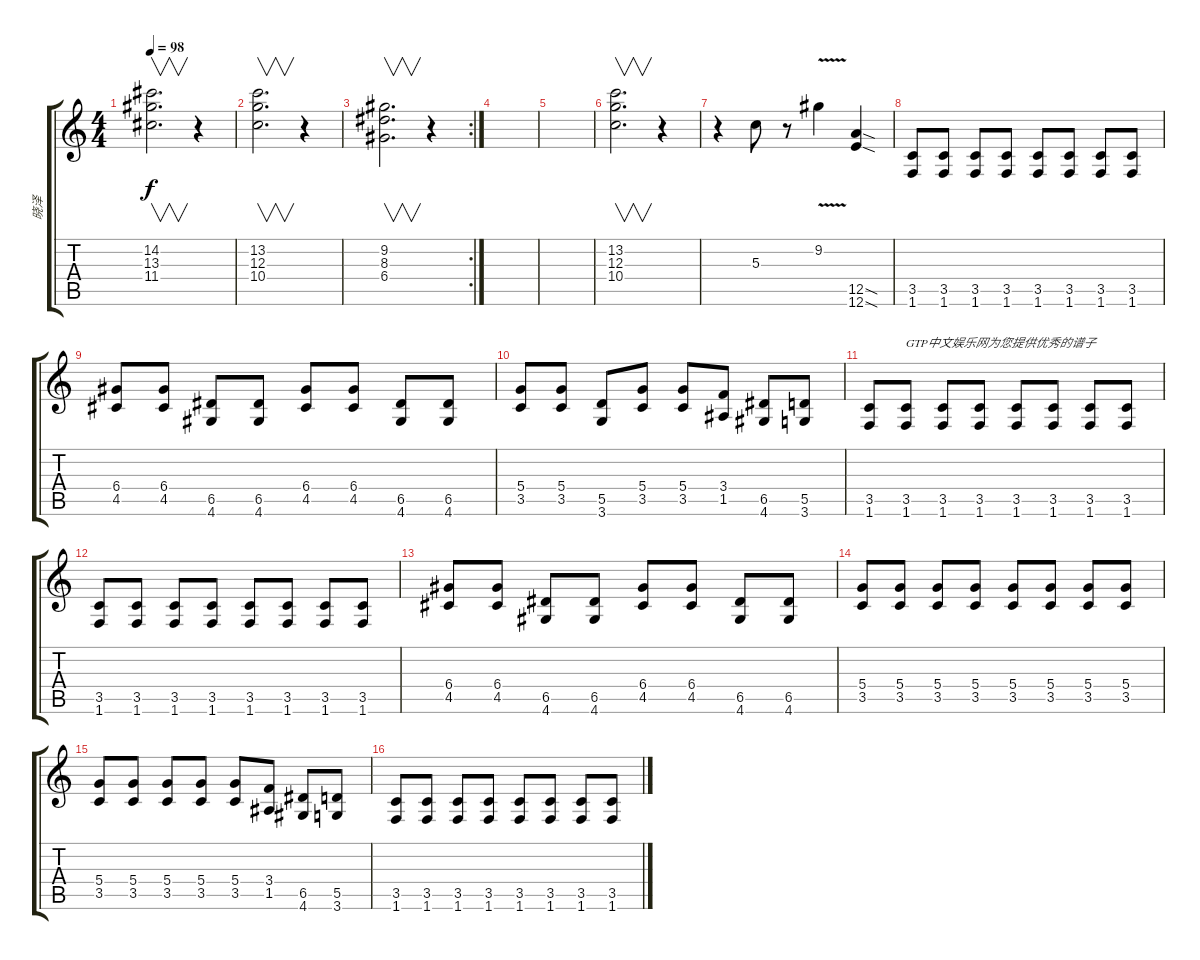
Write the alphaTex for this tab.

\track ("晓泽" "晓泽") {instrument overdrivenguitar}
\staff {score tabs}
\tuning (E4 B3 G3 D3 A2 E2) {hide}
\ts (4 4)
\tempo 98
\clef g2
\ks c
(14.2 13.3 11.4).2{v d dy f} r.4 |
(13.2 12.3 10.4).2{v d} r.4 |
\rc 2
(9.2 8.3 6.4).2{v d} r.4 |
|
|
(13.2 12.3 10.4).2{v d} r.4 |
r.4{volume 13 instrument overdrivenguitar} 5.3.8 r.8 9.2{v}.4 (12.5{sod} 12.6{sod}).4 |
(3.5 1.6).8 (3.5 1.6).8 (3.5 1.6).8 (3.5 1.6).8 (3.5 1.6).8 (3.5 1.6).8 (3.5 1.6).8 (3.5 1.6).8 |
(6.4 4.5).8 (6.4 4.5).8 (6.5 4.6).8 (6.5 4.6).8 (6.4 4.5).8 (6.4 4.5).8 (6.5 4.6).8 (6.5 4.6).8 |
(5.4 3.5).8 (5.4 3.5).8 (5.5 3.6).8 (5.4 3.5).8 (5.4 3.5).8 (3.4 1.5).8 (6.5 4.6).8 (5.5 3.6).8 |
(3.5 1.6).8 (3.5 1.6).8{txt "GTP中文娱乐网为您提供优秀的谱子"} (3.5 1.6).8 (3.5 1.6).8 (3.5 1.6).8 (3.5 1.6).8 (3.5 1.6).8 (3.5 1.6).8 |
(3.5 1.6).8 (3.5 1.6).8 (3.5 1.6).8 (3.5 1.6).8 (3.5 1.6).8 (3.5 1.6).8 (3.5 1.6).8 (3.5 1.6).8 |
(6.4 4.5).8{txt " "} (6.4 4.5).8 (6.5 4.6).8 (6.5 4.6).8 (6.4 4.5).8 (6.4 4.5).8 (6.5 4.6).8 (6.5 4.6).8 |
(5.4 3.5).8 (5.4 3.5).8 (5.4 3.5).8 (5.4 3.5).8 (5.4 3.5).8 (5.4 3.5).8 (5.4 3.5).8 (5.4 3.5).8 |
(5.4 3.5).8 (5.4 3.5).8 (5.4 3.5).8 (5.4 3.5).8 (5.4 3.5).8 (3.4 1.5).8 (6.5 4.6).8 (5.5 3.6).8 |
(3.5 1.6).8 (3.5 1.6).8 (3.5 1.6).8 (3.5 1.6).8 (3.5 1.6).8 (3.5 1.6).8 (3.5 1.6).8 (3.5 1.6).8
